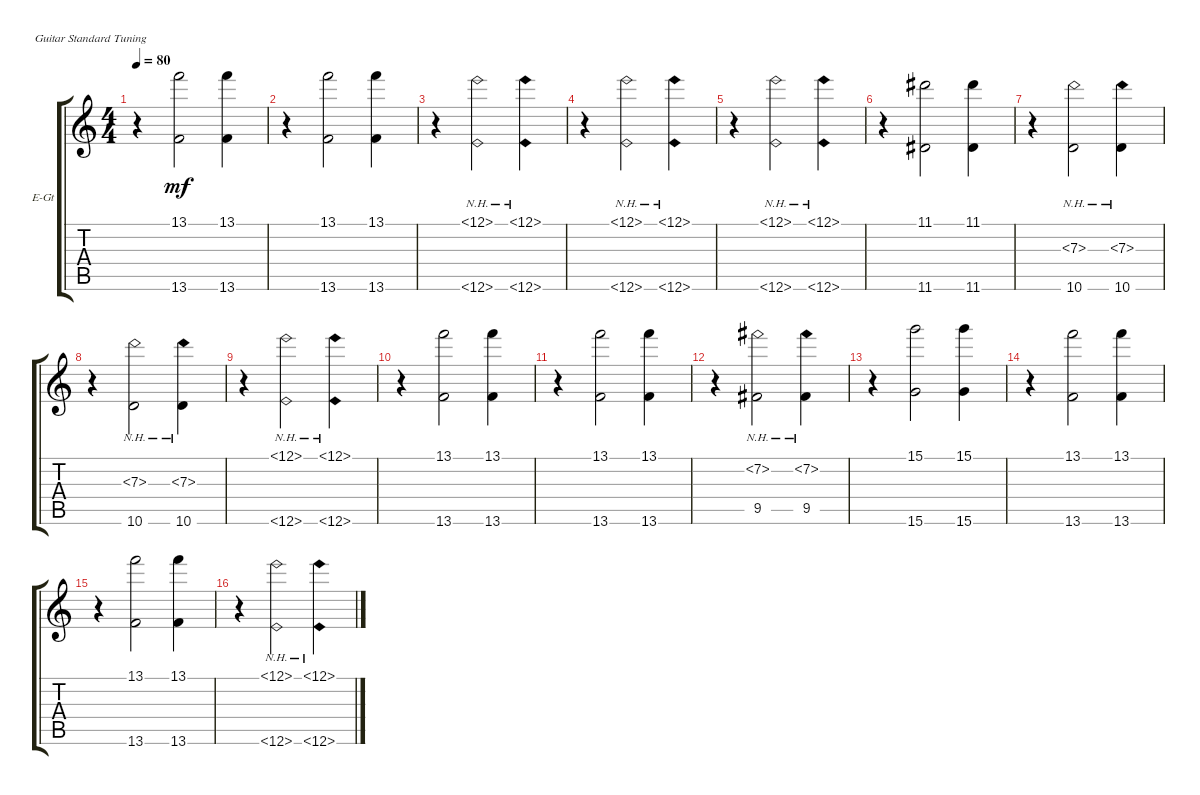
\defaultSystemsLayout 4
\bracketExtendMode groupsimilarinstruments
\firstSystemTrackNameOrientation horizontal
\otherSystemsTrackNameOrientation horizontal
\track ("Guitar Harmonics" "E-Gt") {instrument distortionguitar}
\staff {score tabs}
\tuning (E4 B3 G3 D3 A2 E2)
\ts (4 4)
\tempo 80
\clef g2
\scale
0.333333
\ks c
r.4{dy mf} (13.1 13.6).2 (13.6 13.1).4 |
\scale
0.333333 r.4 (13.1 13.6).2 (13.6 13.1).4 |
\scale
0.333333 r.4 (12.1{nh} 12.6{nh}).2 (12.6{nh} 12.1{nh}).4 |
\scale
0.333333 r.4 (12.1{nh} 12.6{nh}).2 (12.6{nh} 12.1{nh}).4 |
\scale
0.333333 r.4 (12.1{nh} 12.6{nh}).2 (12.6{nh} 12.1{nh}).4 |
\scale
0.333333 r.4 (11.1 11.6).2 (11.6 11.1).4 |
\scale
0.333333 r.4 (7.3{nh} 10.6).2 (10.6 7.3{nh}).4 |
\scale
0.333333 r.4 (7.3{nh} 10.6).2 (10.6 7.3{nh}).4 |
\scale
0.333333 r.4 (12.1{nh} 12.6{nh}).2 (12.6{nh} 12.1{nh}).4 |
\scale
0.333333 r.4 (13.1 13.6).2 (13.6 13.1).4 |
\scale
0.333333 r.4 (13.1 13.6).2 (13.6 13.1).4 |
\scale
0.333333 r.4 (9.5 7.2{nh}).2 (9.5 7.2{nh}).4 |
\scale
0.333333 r.4 (15.1 15.6).2 (15.6 15.1).4 |
\scale
0.333333 r.4 (13.1 13.6).2 (13.6 13.1).4 |
\scale
0.333333 r.4 (13.1 13.6).2 (13.6 13.1).4 |
\scale
0.333333 r.4 (12.1{nh} 12.6{nh}).2 (12.6{nh} 12.1{nh}).4
